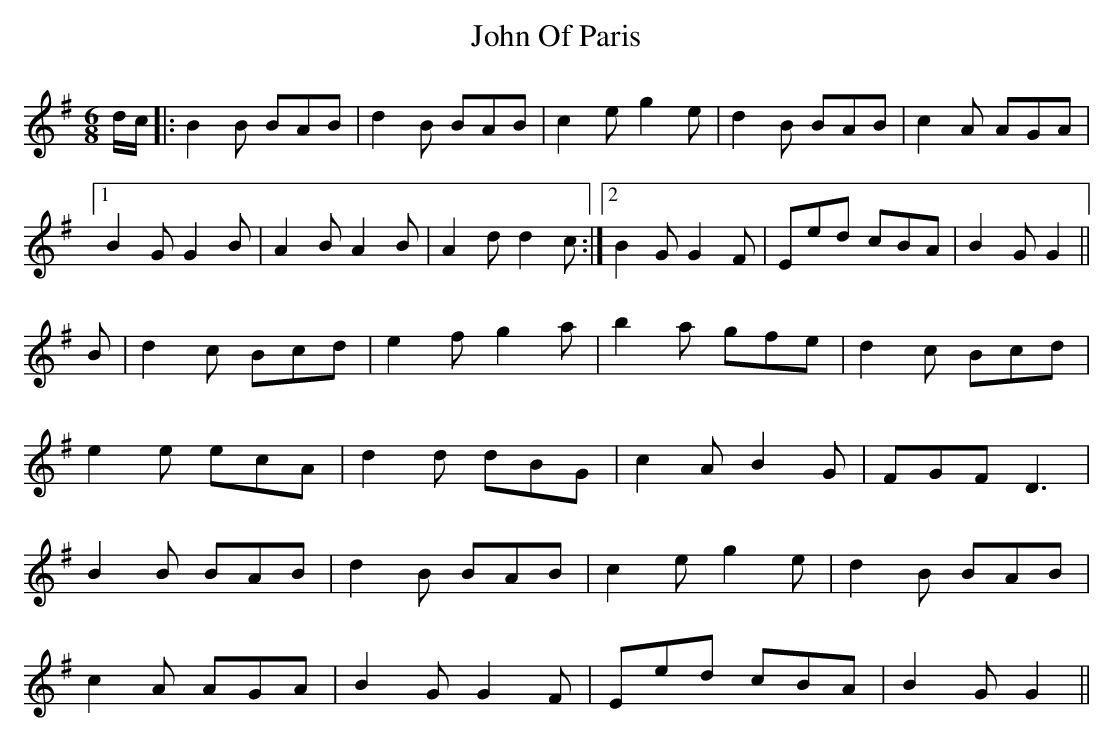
X:1
T: John Of Paris
M: 6/8
L: 1/8
K: Gmaj
d/c/|:B2 B BAB|d2 B BAB|c2 e g2 e|d2 B BAB|c2 A AGA|
[1 B2 G G2 B|A2 B A2 B|A2 d d2 c:|2 B2 G G2 F|Eed cBA|B2 G G2||
B|d2 c Bcd|e2 f g2 a|b2 a gfe|d2 c Bcd|
e2 e ecA|d2 d dBG|c2 A B2 G|FGF D3|
B2 B BAB|d2 B BAB|c2 e g2 e|d2 B BAB|
c2 A AGA|B2 G G2 F|Eed cBA|B2 G G2||
